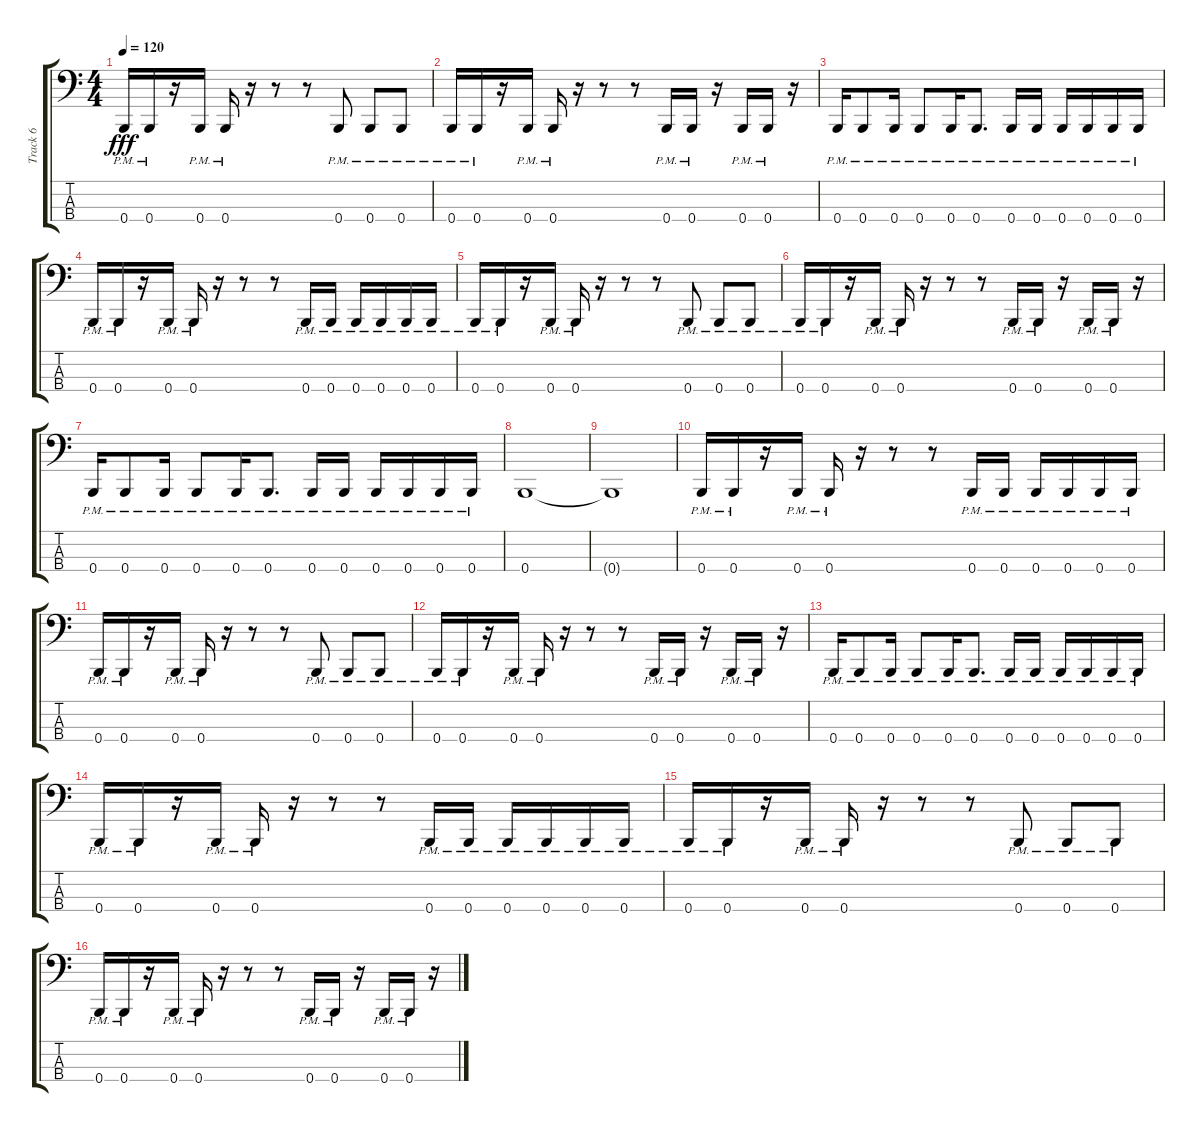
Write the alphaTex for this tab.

\track ("Track 6" "Track 6") {instrument electricbassfinger}
\staff {score tabs}
\tuning (E2 B1 Gb1 B0) {hide}
\ts (4 4)
\tempo 120
\clef f4
\ks c
0.4{pm}.16{dy fff} 0.4{pm}.16 r.16 0.4{pm}.16 0.4{pm}.16 r.16 r.8 r.8 0.4{pm}.8 0.4{pm}.8 0.4{pm}.8 |
0.4{pm}.16 0.4{pm}.16 r.16 0.4{pm}.16 0.4{pm}.16 r.16 r.8 r.8 0.4{pm}.16 0.4{pm}.16 r.16 0.4{pm}.16 0.4{pm}.16 r.16 |
0.4{pm}.16 0.4{pm}.8 0.4{pm}.16 0.4{pm}.8 0.4{pm}.16 0.4{pm}.8{d} 0.4{pm}.16 0.4{pm}.16 0.4{pm}.16 0.4{pm}.16 0.4{pm}.16 0.4{pm}.16 |
0.4{pm}.16 0.4{pm}.16 r.16 0.4{pm}.16 0.4{pm}.16 r.16 r.8 r.8 0.4{pm}.16 0.4{pm}.16 0.4{pm}.16 0.4{pm}.16 0.4{pm}.16 0.4{pm}.16 |
0.4{pm}.16 0.4{pm}.16 r.16 0.4{pm}.16 0.4{pm}.16 r.16 r.8 r.8 0.4{pm}.8 0.4{pm}.8 0.4{pm}.8 |
0.4{pm}.16 0.4{pm}.16 r.16 0.4{pm}.16 0.4{pm}.16 r.16 r.8 r.8 0.4{pm}.16 0.4{pm}.16 r.16 0.4{pm}.16 0.4{pm}.16 r.16 |
0.4{pm}.16 0.4{pm}.8 0.4{pm}.16 0.4{pm}.8 0.4{pm}.16 0.4{pm}.8{d} 0.4{pm}.16 0.4{pm}.16 0.4{pm}.16 0.4{pm}.16 0.4{pm}.16 0.4{pm}.16 |
0.4.1 |
0.4{t}.1 |
0.4{pm}.16 0.4{pm}.16 r.16 0.4{pm}.16 0.4{pm}.16 r.16 r.8 r.8 0.4{pm}.16 0.4{pm}.16 0.4{pm}.16 0.4{pm}.16 0.4{pm}.16 0.4{pm}.16 |
0.4{pm}.16 0.4{pm}.16 r.16 0.4{pm}.16 0.4{pm}.16 r.16 r.8 r.8 0.4{pm}.8 0.4{pm}.8 0.4{pm}.8 |
0.4{pm}.16 0.4{pm}.16 r.16 0.4{pm}.16 0.4{pm}.16 r.16 r.8 r.8 0.4{pm}.16 0.4{pm}.16 r.16 0.4{pm}.16 0.4{pm}.16 r.16 |
0.4{pm}.16 0.4{pm}.8 0.4{pm}.16 0.4{pm}.8 0.4{pm}.16 0.4{pm}.8{d} 0.4{pm}.16 0.4{pm}.16 0.4{pm}.16 0.4{pm}.16 0.4{pm}.16 0.4{pm}.16 |
0.4{pm}.16 0.4{pm}.16 r.16 0.4{pm}.16 0.4{pm}.16 r.16 r.8 r.8 0.4{pm}.16 0.4{pm}.16 0.4{pm}.16 0.4{pm}.16 0.4{pm}.16 0.4{pm}.16 |
0.4{pm}.16 0.4{pm}.16 r.16 0.4{pm}.16 0.4{pm}.16 r.16 r.8 r.8 0.4{pm}.8 0.4{pm}.8 0.4{pm}.8 |
0.4{pm}.16 0.4{pm}.16 r.16 0.4{pm}.16 0.4{pm}.16 r.16 r.8 r.8 0.4{pm}.16 0.4{pm}.16 r.16 0.4{pm}.16 0.4{pm}.16 r.16
